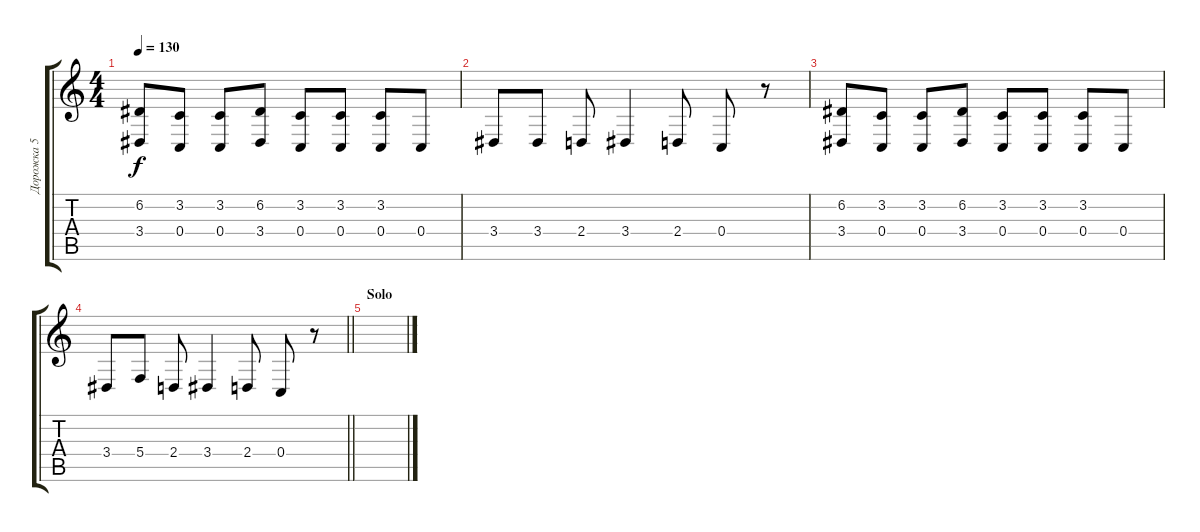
\track ("Дорожка 5" "Дорожка 5") {instrument lead1square}
\staff {score tabs}
\tuning (D4 A3 F3 C3 G2 C2) {hide}
\ts (4 4)
\tempo 130
\clef g2
\ks c
(6.2 3.4).8{dy f} (3.2 0.4).8 (3.2 0.4).8 (6.2 3.4).8 (3.2 0.4).8 (3.2 0.4).8 (3.2 0.4).8 0.4.8 |
3.4.8 3.4.8 2.4.8 3.4.4 2.4.8 0.4.8 r.8 |
(6.2 3.4).8 (3.2 0.4).8 (3.2 0.4).8 (6.2 3.4).8 (3.2 0.4).8 (3.2 0.4).8 (3.2 0.4).8 0.4.8 |
\barLineRight lightlight
3.4.8 5.4.8 2.4.8 3.4.4 2.4.8 0.4.8 r.8 |
\section ("" "Solo")
